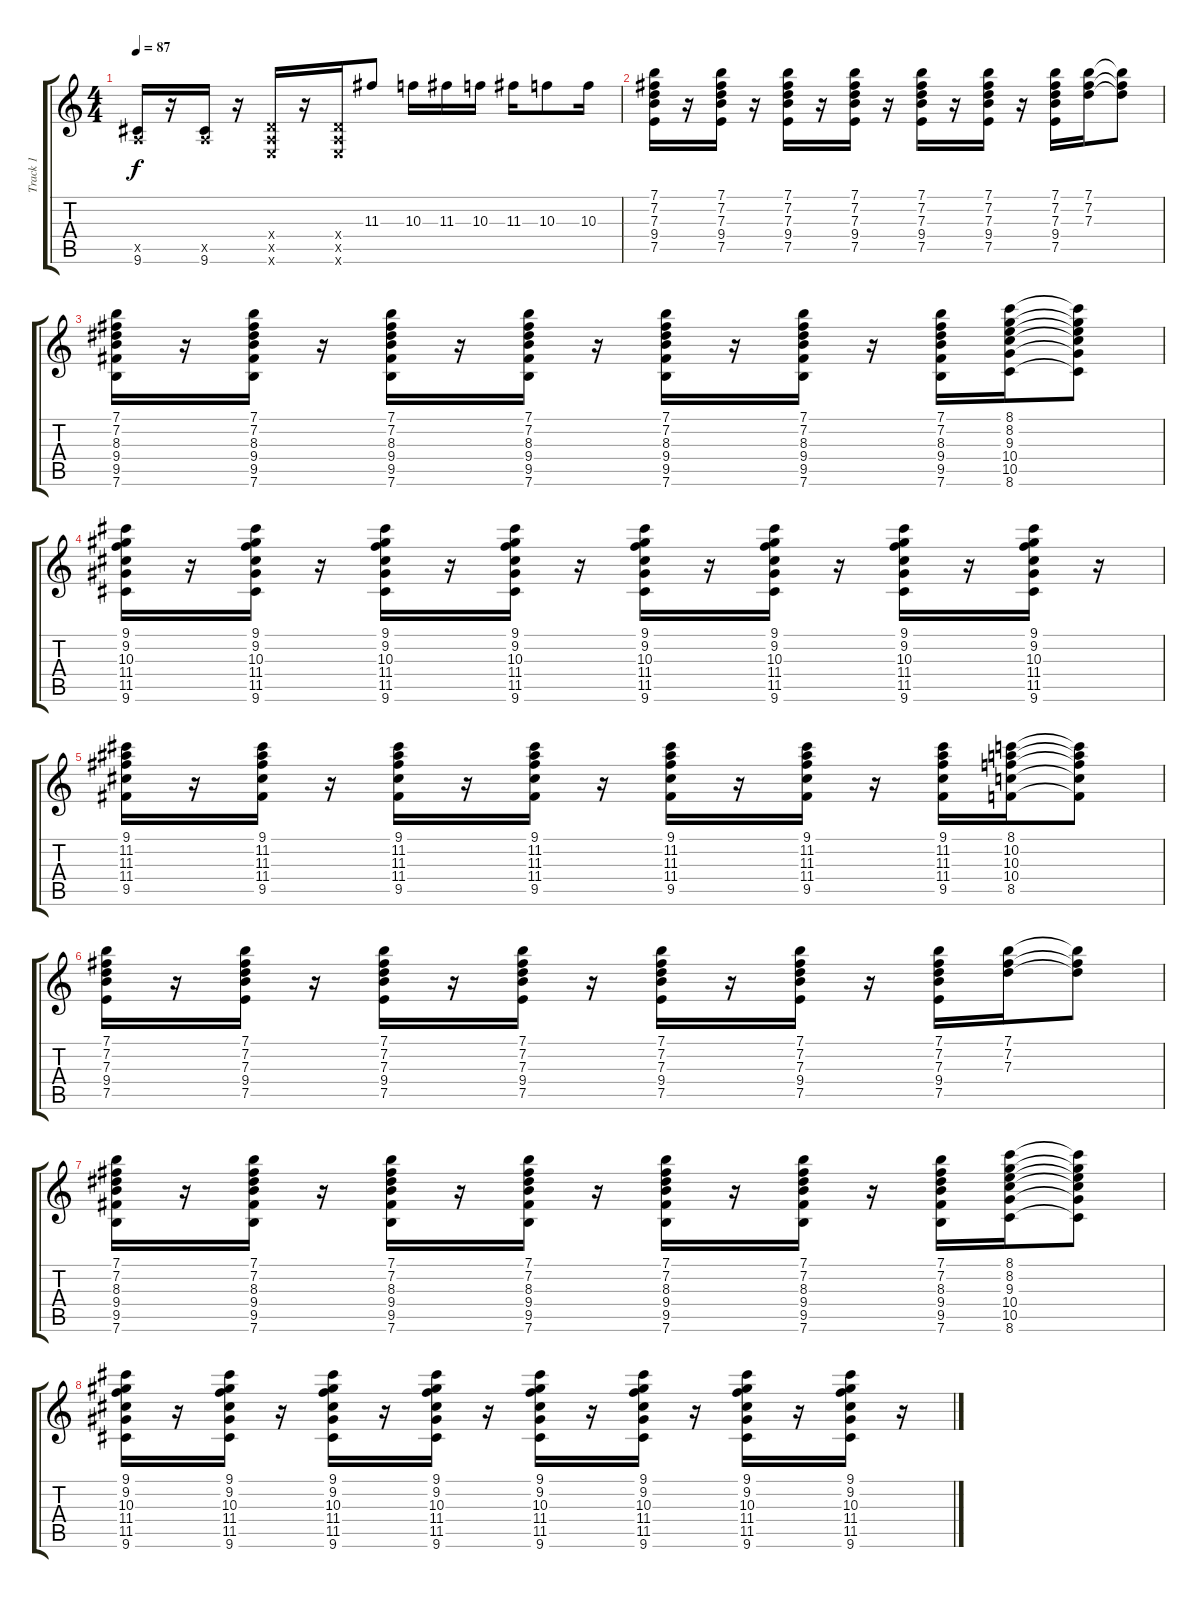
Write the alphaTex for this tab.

\track ("Track 1" "Track 1") {instrument acousticguitarsteel}
\staff {score tabs}
\tuning (E4 B3 G3 D3 A2 E2) {hide}
\ts (4 4)
\tempo 87
\clef g2
\ks c
(0.5{x} 9.6).16{dy f} r.16 (0.5{x} 9.6).16 r.16 (0.4{x} 0.5{x} 0.6{x}).16 r.16 (0.4{x} 0.5{x} 0.6{x}).16 11.3.8 10.3.16 11.3.16 10.3.16 11.3.16 10.3.8 10.3.16 |
(7.1 7.2 7.3 9.4 7.5).16 r.16 (7.1 7.2 7.3 9.4 7.5).16 r.16 (7.1 7.2 7.3 9.4 7.5).16 r.16 (7.1 7.2 7.3 9.4 7.5).16 r.16 (7.1 7.2 7.3 9.4 7.5).16 r.16 (7.1 7.2 7.3 9.4 7.5).16 r.16 (7.1 7.2 7.3 9.4 7.5).16 (7.1 7.2 7.3).16 (7.1{t} 7.2{t} 7.3{t}).8 |
(7.1 7.2 8.3 9.4 9.5 7.6).16 r.16 (7.1 7.2 8.3 9.4 9.5 7.6).16 r.16 (7.1 7.2 8.3 9.4 9.5 7.6).16 r.16 (7.1 7.2 8.3 9.4 9.5 7.6).16 r.16 (7.1 7.2 8.3 9.4 9.5 7.6).16 r.16 (7.1 7.2 8.3 9.4 9.5 7.6).16 r.16 (7.1 7.2 8.3 9.4 9.5 7.6).16 (8.1 8.2 9.3 10.4 10.5 8.6).16 (8.1{t} 8.2{t} 9.3{t} 10.4{t} 10.5{t} 8.6{t}).8 |
(9.1 9.2 10.3 11.4 11.5 9.6).16 r.16 (9.1 9.2 10.3 11.4 11.5 9.6).16 r.16 (9.1 9.2 10.3 11.4 11.5 9.6).16 r.16 (9.1 9.2 10.3 11.4 11.5 9.6).16 r.16 (9.1 9.2 10.3 11.4 11.5 9.6).16 r.16 (9.1 9.2 10.3 11.4 11.5 9.6).16 r.16 (9.1 9.2 10.3 11.4 11.5 9.6).16 r.16 (9.1 9.2 10.3 11.4 11.5 9.6).16 r.16 |
(9.1 11.2 11.3 11.4 9.5).16 r.16 (9.1 11.2 11.3 11.4 9.5).16 r.16 (9.1 11.2 11.3 11.4 9.5).16 r.16 (9.1 11.2 11.3 11.4 9.5).16 r.16 (9.1 11.2 11.3 11.4 9.5).16 r.16 (9.1 11.2 11.3 11.4 9.5).16 r.16 (9.1 11.2 11.3 11.4 9.5).16 (8.1 10.2 10.3 10.4 8.5).16 (8.1{t} 10.2{t} 10.3{t} 10.4{t} 8.5{t}).8 |
(7.1 7.2 7.3 9.4 7.5).16 r.16 (7.1 7.2 7.3 9.4 7.5).16 r.16 (7.1 7.2 7.3 9.4 7.5).16 r.16 (7.1 7.2 7.3 9.4 7.5).16 r.16 (7.1 7.2 7.3 9.4 7.5).16 r.16 (7.1 7.2 7.3 9.4 7.5).16 r.16 (7.1 7.2 7.3 9.4 7.5).16 (7.1 7.2 7.3).16 (7.1{t} 7.2{t} 7.3{t}).8 |
(7.1 7.2 8.3 9.4 9.5 7.6).16 r.16 (7.1 7.2 8.3 9.4 9.5 7.6).16 r.16 (7.1 7.2 8.3 9.4 9.5 7.6).16 r.16 (7.1 7.2 8.3 9.4 9.5 7.6).16 r.16 (7.1 7.2 8.3 9.4 9.5 7.6).16 r.16 (7.1 7.2 8.3 9.4 9.5 7.6).16 r.16 (7.1 7.2 8.3 9.4 9.5 7.6).16 (8.1 8.2 9.3 10.4 10.5 8.6).16 (8.1{t} 8.2{t} 9.3{t} 10.4{t} 10.5{t} 8.6{t}).8 |
(9.1 9.2 10.3 11.4 11.5 9.6).16 r.16 (9.1 9.2 10.3 11.4 11.5 9.6).16 r.16 (9.1 9.2 10.3 11.4 11.5 9.6).16 r.16 (9.1 9.2 10.3 11.4 11.5 9.6).16 r.16 (9.1 9.2 10.3 11.4 11.5 9.6).16 r.16 (9.1 9.2 10.3 11.4 11.5 9.6).16 r.16 (9.1 9.2 10.3 11.4 11.5 9.6).16 r.16 (9.1 9.2 10.3 11.4 11.5 9.6).16 r.16
